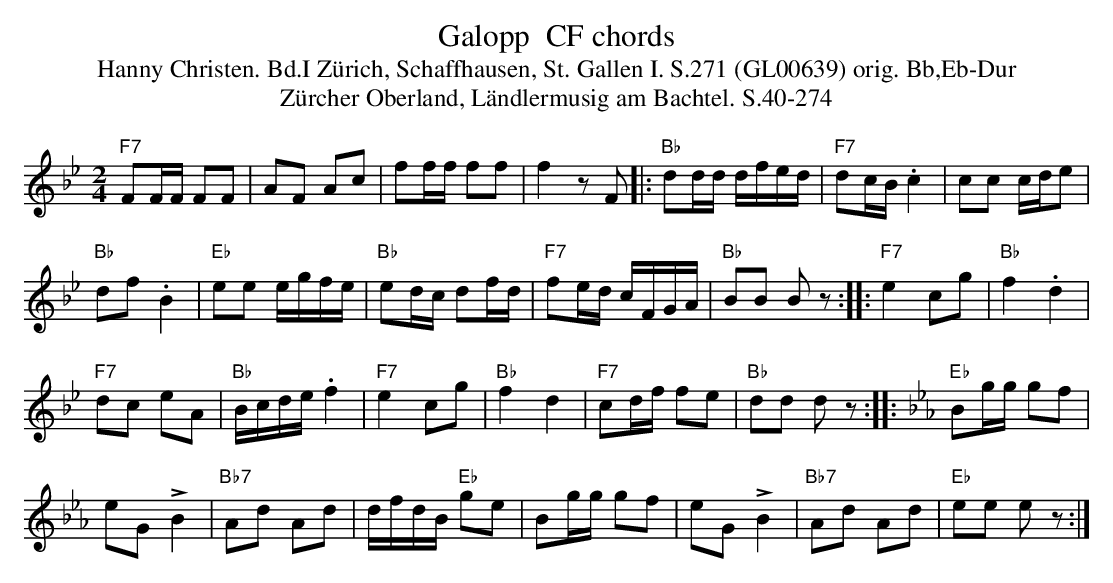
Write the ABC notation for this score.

X:1
T: Galopp  CF chords
T:Hanny Christen. Bd.I Zürich, Schaffhausen, St. Gallen I. S.271 (GL00639) orig. Bb,Eb-Dur
T: Z\"urcher Oberland, L\"andlermusig am Bachtel. S.40-274
M:2/4
L:1/8
K:Bb %%MIDI gchordon
"F7"FF/F/ FF | AF Ac | ff/f/ ff | f2zF |: "Bb"dd/d/ d/f/e/d/ | "F7"dc/B/.c2 | cc c/d/e |
"Bb"df.B2 | "Eb"ee e/g/f/e/ | "Bb"ed/c/ df/d/ | "F7"fe/d/ c/F/G/A/ | "Bb"BB Bz :: "F7"e2cg | "Bb"f2.d2 |
"F7"dc eA | "Bb"B/c/d/e/ .f2 | "F7" e2cg | "Bb"f2d2 | "F7"cd/f/ fe | "Bb"dd dz :: [K:Eb] "Eb"Bg/g/ gf |
eG !>!B2 | "Bb7"Ad Ad | d/f/d/B/ "Eb"ge | Bg/g/ gf | eG !>!B2 | "Bb7"Ad Ad | "Eb"ee ez :|
